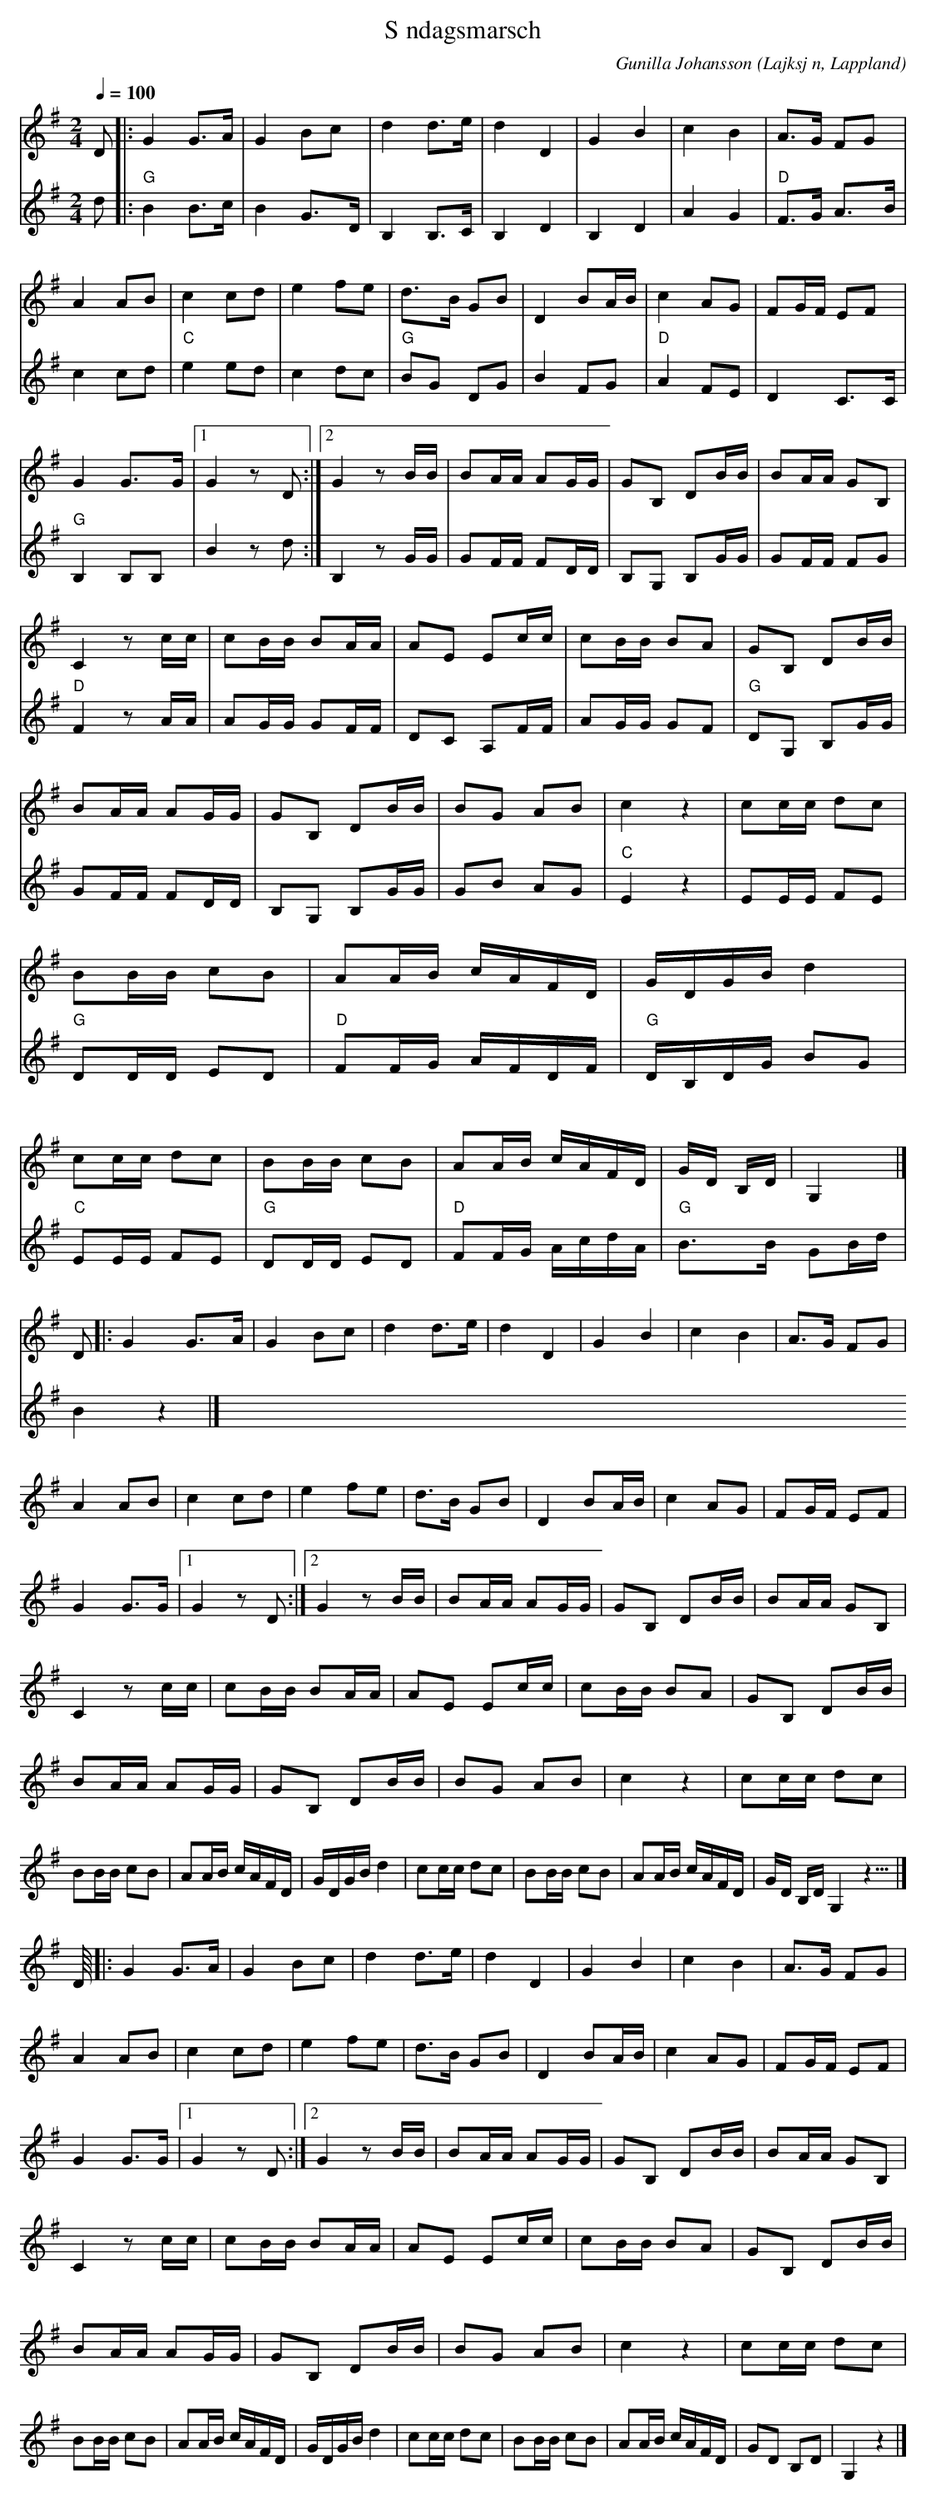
X:1
T:S ndagsmarsch
C:Gunilla Johansson
O:Lajksj n, Lappland
Q:1/4=100
M:2/4
L:1/16
K:G
V:1
<<<<<<<
D2|:G4 G3A|G4 B2c2|d4 d3e|d4 D4|G4 B4|c4 B4|A3G F2G2|A4 A2B2|c4 c2d2|e4 f2e2|d3B G2B2|D4 B2AB|c4 A2G2|F2GF E2F2|G4 G3G|1 G4 z2 D2:|2 G4 z2 BB| B2AA A2GG | G2B,2 D2BB| B2AA G2B,2| C4 z2 cc|c2BB B2AA| A2E2 E2cc| c2BB B2A2 | G2B,2 D2BB| B2AA A2GG|G2B,2 D2BB| B2G2 A2B2|c4 z4| c2cc d2c2|B2BB c2B2|A2AB cAFD|GDGB d4| c2cc d2c2|B2BB c2B2|A2AB cAFD| GD B,D|G,4  |]
=======
D2|:G4 G3A|G4 B2c2|d4 d3e|d4 D4|G4 B4|c4 B4|A3G F2G2|A4 A2B2|c4 c2d2|e4 f2e2|d3B G2B2|D4 B2AB|c4 A2G2|F2GF E2F2|G4 G3G|1 G4 z2 D2:|2 G4 z2 BB| B2AA A2GG | G2B,2 D2BB| B2AA G2B,2| C4 z2 cc|c2BB B2AA| A2E2 E2cc| c2BB B2A2 | G2B,2 D2BB| B2AA A2GG|G2B,2 D2BB| B2G2 A2B2|c4 z4| c2cc d2c2|B2BB c2B2|A2AB cAFD|GDGB d4| c2cc d2c2|B2BB c2B2|A2AB cAFD| GD B,DG,4 z4 |]
>>>>>>>
V:1
D2|:G4 G3A|G4 B2c2|d4 d3e|d4 D4|G4 B4|c4 B4|A3G F2G2|A4 A2B2|c4 c2d2|e4 f2e2|d3B G2B2|D4 B2AB|c4 A2G2|F2GF E2F2|G4 G3G|1 G4 z2 D2:|2 G4 z2 BB| B2AA A2GG | G2B,2 D2BB| B2AA G2B,2| C4 z2 cc|c2BB B2AA| A2E2 E2cc| c2BB B2A2 | G2B,2 D2BB| B2AA A2GG|G2B,2 D2BB| B2G2 A2B2|c4 z4| c2cc d2c2|B2BB c2B2|A2AB cAFD|GDGB d4| c2cc d2c2|B2BB c2B2|A2AB cAFD| G2D2 B,2D2|G,4 z4 |]
V:2
d2|:"G" B4 B3c|B4 G3D|B,4 B,3C|B,4 D4| B,4 D4| A4 G4|"D" F3G A3B| c4 c2d2|"C" e4 e2d2| c4 d2c2|"G" B2G2 D2G2 |B4 F2G2|"D" A4 F2E2| D4 C3C |"G" B,4 B,2B,2 |1 B4 z2 d2:|2 B,4 z2 GG| G2FF F2DD | B,2G,2 B,2GG| G2FF F2G2|"D" F4 z2 AA| A2GG G2FF| D2C2 A,2FF| A2GG G2F2|"G" D2G,2 B,2GG|G2FF F2DD|B,2G,2 B,2GG|G2B2 A2G2|"C" E4 z4| E2EE F2E2|"G" D2DD E2D2|"D" F2FG AFDF|"G" DB,DG B2G2|"C" E2EE F2E2|"G" D2DD E2D2|"D" F2FG AcdA|"G" B3B G2Bd| B4 z4|]
